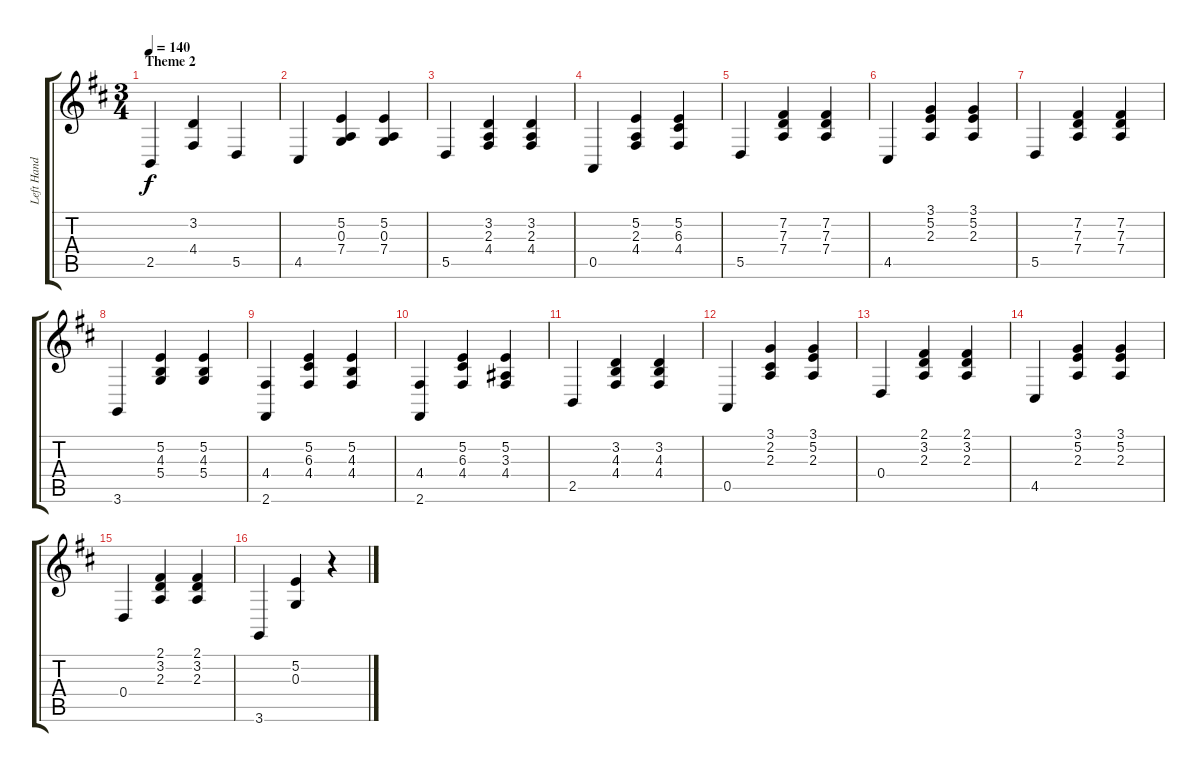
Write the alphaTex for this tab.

\track ("Left Hand Rythem" "Left Hand ") {instrument acousticgrandpiano}
\staff {score tabs}
\tuning (E4 B3 G3 D3 A2 E2) {hide}
\ts (3 4)
\section ("" "Theme 2")
\tempo 140
\clef g2
\ks d
2.5.4{dy f} (3.2 4.4).4 5.5.4 |
4.5.4 (5.2 0.3 7.4).4 (5.2 0.3 7.4).4 |
5.5.4 (3.2 2.3 4.4).4 (3.2 2.3 4.4).4 |
0.5.4 (5.2 2.3 4.4).4 (5.2 6.3 4.4).4 |
5.5.4 (7.2 7.3 7.4).4 (7.2 7.3 7.4).4 |
4.5.4 (3.1 5.2 2.3).4 (3.1 5.2 2.3).4 |
5.5.4 (7.2 7.3 7.4).4 (7.2 7.3 7.4).4 |
3.6.4 (5.2 4.3 5.4).4 (5.2 4.3 5.4).4 |
(4.4 2.6).4 (5.2 6.3 4.4).4 (5.2 4.3 4.4).4 |
(4.4 2.6).4 (5.2 6.3 4.4).4 (5.2 3.3 4.4).4 |
2.5.4 (3.2 4.3 4.4).4 (3.2 4.3 4.4).4 |
0.5.4 (3.1 2.2 2.3).4 (3.1 5.2 2.3).4 |
0.4.4 (2.1 3.2 2.3).4 (2.1 3.2 2.3).4 |
4.5.4 (3.1 5.2 2.3).4 (3.1 5.2 2.3).4 |
0.4.4 (2.1 3.2 2.3).4 (2.1 3.2 2.3).4 |
3.6.4 (5.2 0.3).4 r.4
